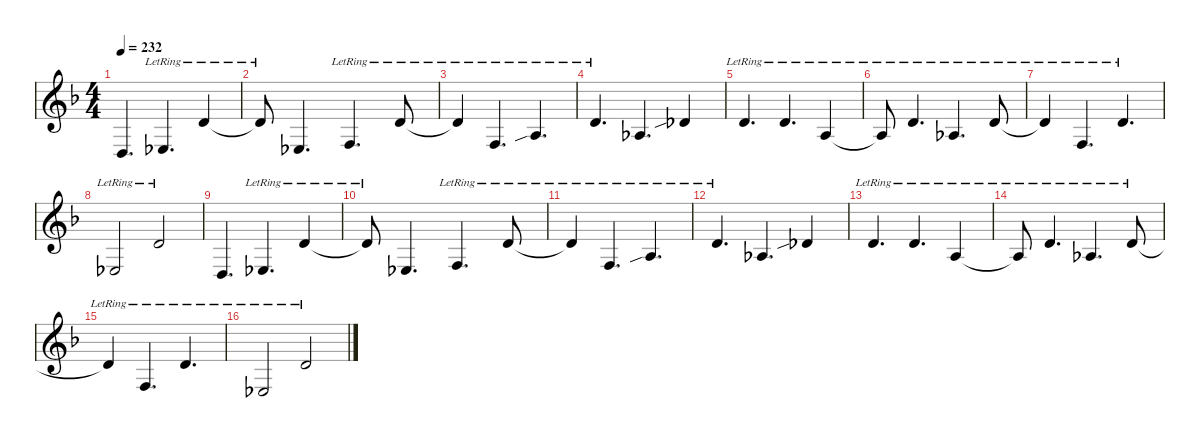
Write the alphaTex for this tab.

\hideDynamics
\bracketExtendMode nobrackets
\singleTrackTrackNamePolicy hidden
\multiTrackTrackNamePolicy hidden
\firstSystemTrackNameMode fullname
\firstSystemTrackNameOrientation horizontal
\otherSystemsTrackNameOrientation horizontal
\track ("Keyboards" "S-Gt") {defaultSystemsLayout 8 instrument stringensemble1}
\staff {score}
\tuning (E4 B3 G3 D3 A2 D2)
\displaytranspose 12
\ts (4 4)
\tempo 232
\clef g2
\ks dminor
0.6{acc forcenatural}.4{d dy f beam Up} 1.6{lr acc b}.4{d beam Up} 0.4{lr acc forcenatural}.4{beam Up} |
0.4{lr t acc forcenatural}.8{beam Up} 1.6{acc b}.4{d beam Up} 3.6{lr acc forcenatural}.4{d beam Up} 0.4{lr acc forcenatural}.8{beam Up} |
0.4{lr t acc forcenatural}.4{beam Up} 3.6{lr acc forcenatural}.4{d beam Up} 7.6{sib lr acc forcenatural}.4{d beam Up} |
0.4{lr acc forcenatural}.4{d beam Up} 6.6{acc b}.4{d beam Up} 4.5{sib acc b}.4{beam Up} |
5.5{lr acc forcenatural}.4{d beam Up} 0.4{lr acc forcenatural}.4{d beam Up} 7.6{lr acc forcenatural}.4{beam Up} |
7.6{lr t acc forcenatural}.8{beam Up} 0.4{lr acc forcenatural}.4{d beam Up} 6.6{lr acc b}.4{d beam Up} 0.4{lr acc forcenatural}.8{beam Up} |
0.4{lr t acc forcenatural}.4{beam Up} 3.6{lr acc forcenatural}.4{d beam Up} 0.4{lr acc forcenatural}.4{d beam Up} |
1.6{lr acc b}.2{beam Up} 0.4{lr acc forcenatural}.2{beam Up} |
0.6{acc forcenatural}.4{d beam Up} 1.6{lr acc b}.4{d beam Up} 0.4{lr acc forcenatural}.4{beam Up} |
0.4{lr t acc forcenatural}.8{beam Up} 1.6{acc b}.4{d beam Up} 3.6{lr acc forcenatural}.4{d beam Up} 0.4{lr acc forcenatural}.8{beam Up} |
0.4{lr t acc forcenatural}.4{beam Up} 3.6{lr acc forcenatural}.4{d beam Up} 7.6{sib lr acc forcenatural}.4{d beam Up} |
0.4{lr acc forcenatural}.4{d beam Up} 6.6{acc b}.4{d beam Up} 4.5{sib acc b}.4{beam Up} |
5.5{lr acc forcenatural}.4{d beam Up} 0.4{lr acc forcenatural}.4{d beam Up} 7.6{lr acc forcenatural}.4{beam Up} |
7.6{lr t acc forcenatural}.8{beam Up} 0.4{lr acc forcenatural}.4{d beam Up} 6.6{lr acc b}.4{d beam Up} 0.4{lr acc forcenatural}.8{beam Up} |
0.4{lr t acc forcenatural}.4{beam Up} 3.6{lr acc forcenatural}.4{d beam Up} 0.4{lr acc forcenatural}.4{d beam Up} |
1.6{lr acc b}.2{beam Up} 0.4{lr acc forcenatural}.2{beam Up}
